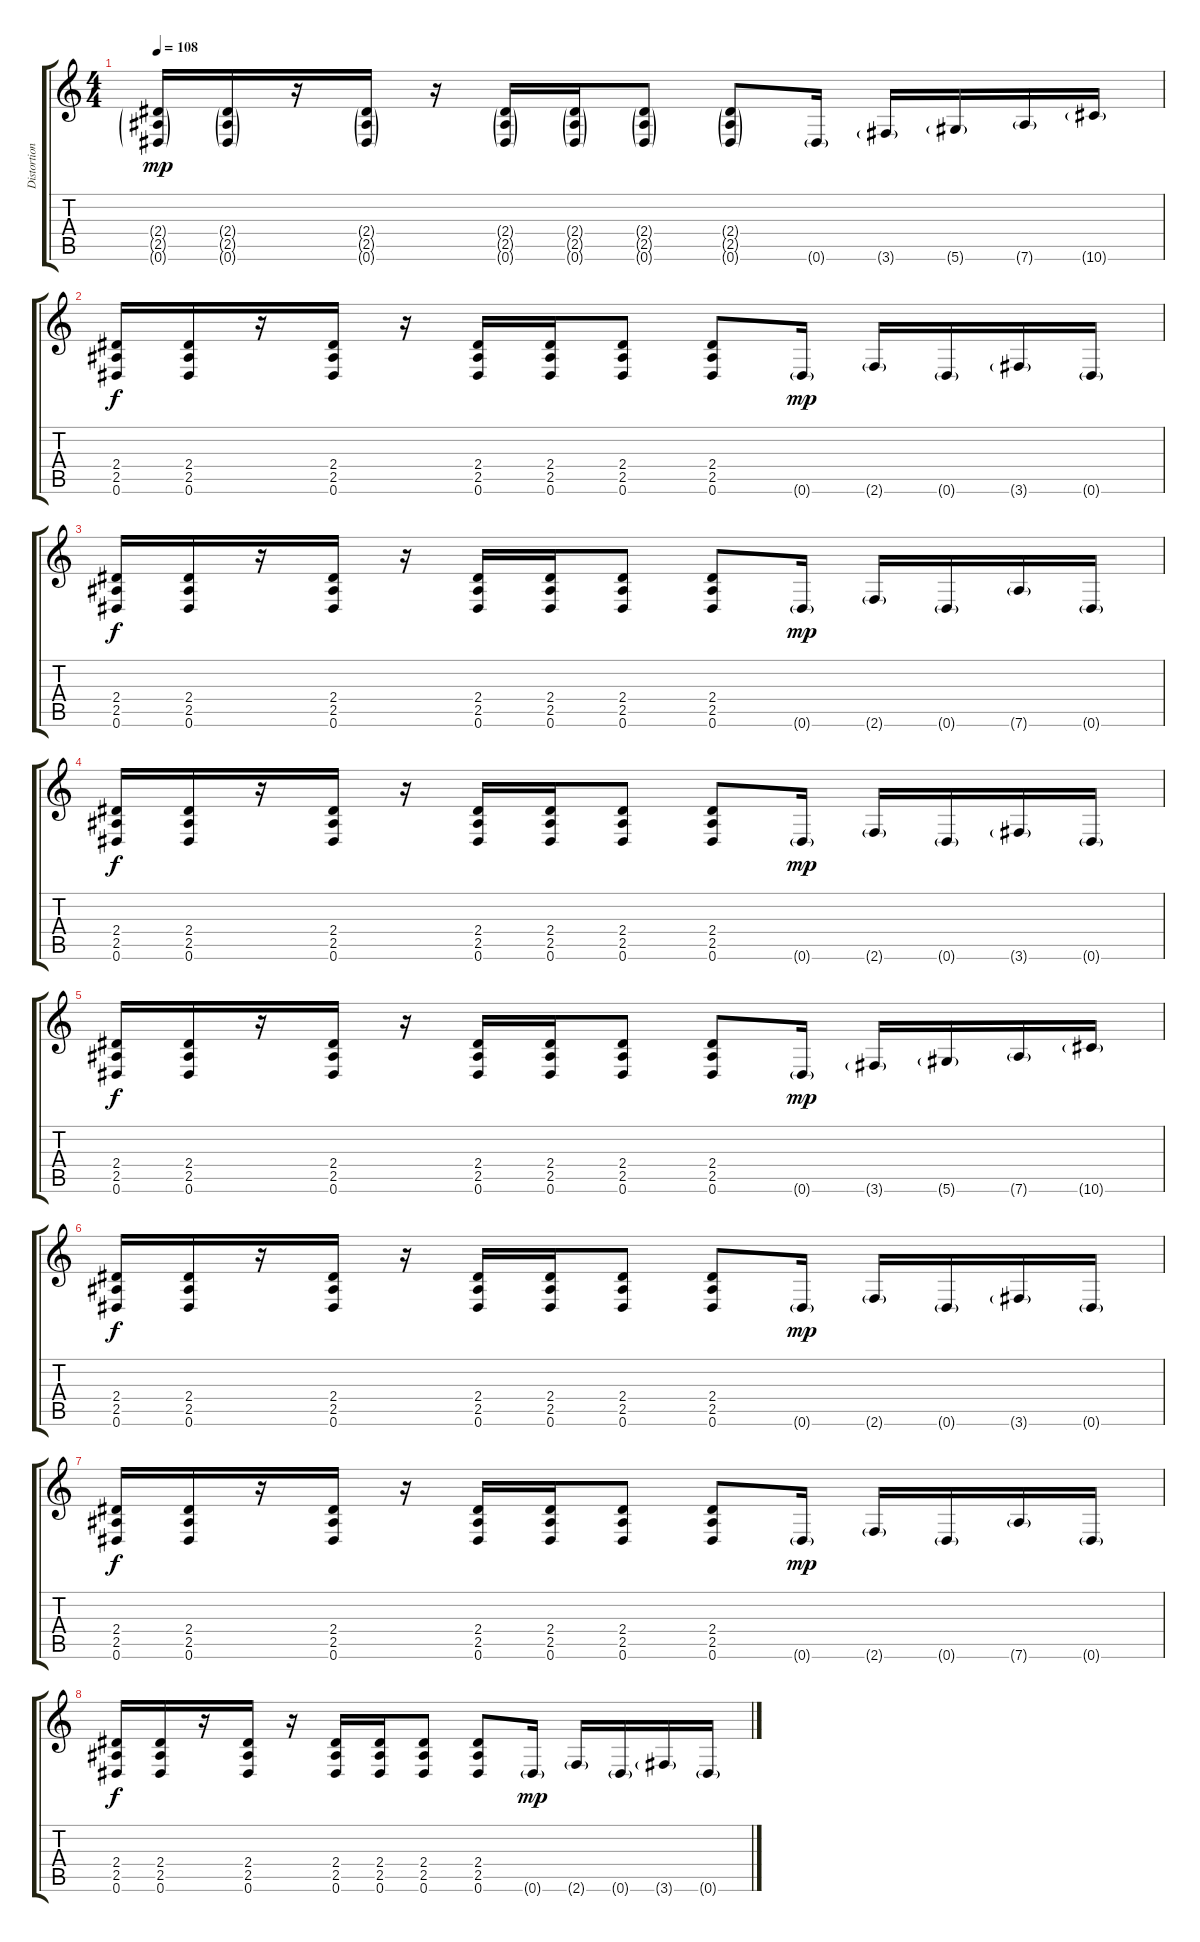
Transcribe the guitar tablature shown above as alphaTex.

\track ("Distortion Guitar" "Distortion") {instrument distortionguitar}
\staff {score tabs}
\tuning (Eb4 Bb3 Gb3 Db3 Ab2 Eb2) {hide}
\ts (4 4)
\tempo 108
\clef g2
\ks c
(2.4{g} 2.5{g} 0.6{g}).16{dy mp} (2.4{g} 2.5{g} 0.6{g}).16 r.16 (2.4{g} 2.5{g} 0.6{g}).16 r.16 (2.4{g} 2.5{g} 0.6{g}).16 (2.4{g} 2.5{g} 0.6{g}).16 (2.4{g} 2.5{g} 0.6{g}).8 (2.4{g} 2.5{g} 0.6{g}).8 0.6{g}.16 3.6{g}.16 5.6{g}.16 7.6{g}.16 10.6{g}.16 |
(2.4 2.5 0.6).16{dy f volume 8} (2.4 2.5 0.6).16 r.16 (2.4 2.5 0.6).16 r.16 (2.4 2.5 0.6).16 (2.4 2.5 0.6).16 (2.4 2.5 0.6).8 (2.4 2.5 0.6).8 0.6{g}.16{dy mp} 2.6{g}.16 0.6{g}.16 3.6{g}.16 0.6{g}.16 |
(2.4 2.5 0.6).16{dy f} (2.4 2.5 0.6).16 r.16 (2.4 2.5 0.6).16 r.16 (2.4 2.5 0.6).16 (2.4 2.5 0.6).16 (2.4 2.5 0.6).8 (2.4 2.5 0.6).8 0.6{g}.16{dy mp} 2.6{g}.16 0.6{g}.16 7.6{g}.16 0.6{g}.16 |
(2.4 2.5 0.6).16{dy f} (2.4 2.5 0.6).16 r.16 (2.4 2.5 0.6).16 r.16 (2.4 2.5 0.6).16 (2.4 2.5 0.6).16 (2.4 2.5 0.6).8 (2.4 2.5 0.6).8 0.6{g}.16{dy mp} 2.6{g}.16 0.6{g}.16 3.6{g}.16 0.6{g}.16 |
(2.4 2.5 0.6).16{dy f} (2.4 2.5 0.6).16 r.16 (2.4 2.5 0.6).16 r.16 (2.4 2.5 0.6).16 (2.4 2.5 0.6).16 (2.4 2.5 0.6).8 (2.4 2.5 0.6).8 0.6{g}.16{dy mp} 3.6{g}.16 5.6{g}.16 7.6{g}.16 10.6{g}.16 |
(2.4 2.5 0.6).16{dy f} (2.4 2.5 0.6).16 r.16 (2.4 2.5 0.6).16 r.16 (2.4 2.5 0.6).16 (2.4 2.5 0.6).16 (2.4 2.5 0.6).8 (2.4 2.5 0.6).8 0.6{g}.16{dy mp} 2.6{g}.16 0.6{g}.16 3.6{g}.16 0.6{g}.16 |
(2.4 2.5 0.6).16{dy f} (2.4 2.5 0.6).16 r.16 (2.4 2.5 0.6).16 r.16 (2.4 2.5 0.6).16 (2.4 2.5 0.6).16 (2.4 2.5 0.6).8 (2.4 2.5 0.6).8 0.6{g}.16{dy mp} 2.6{g}.16 0.6{g}.16 7.6{g}.16 0.6{g}.16 |
(2.4 2.5 0.6).16{dy f} (2.4 2.5 0.6).16 r.16 (2.4 2.5 0.6).16 r.16 (2.4 2.5 0.6).16 (2.4 2.5 0.6).16 (2.4 2.5 0.6).8 (2.4 2.5 0.6).8 0.6{g}.16{dy mp} 2.6{g}.16 0.6{g}.16 3.6{g}.16 0.6{g}.16
